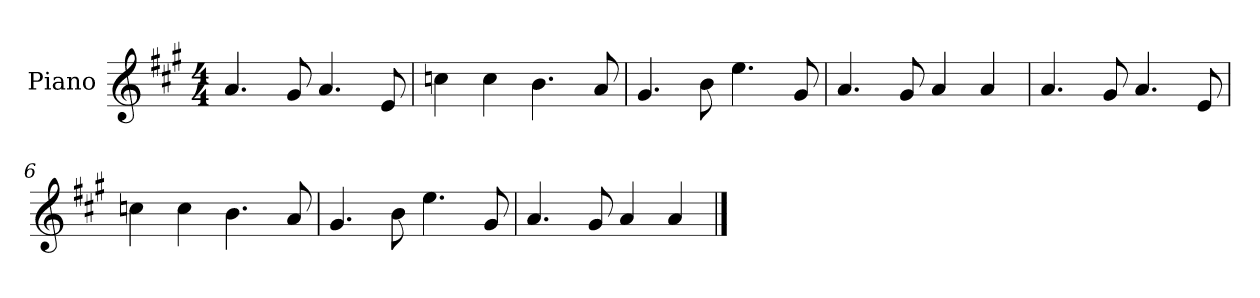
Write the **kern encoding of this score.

**kern
*part1
*staff1
*I"Piano
*I'P-no
*clefG2
*k[f#c#g#]
*M4/4
*MM90
=1
4.a/
8g#/
4.a/
8e/
=2
4ccn\
4cc\
4.b\
8a/
=3
4.g#/
8b\
4.ee\
8g#/
=4
4.a/
8g#/
4a/
4a/
=5
4.a/
8g#/
4.a/
8e/
=6
4ccn\
4cc\
4.b\
8a/
!!LO:LB:g=z
=7
4.g#/
8b\
4.ee\
8g#/
=8
4.a/
8g#/
4a/
4a/
==
*-
